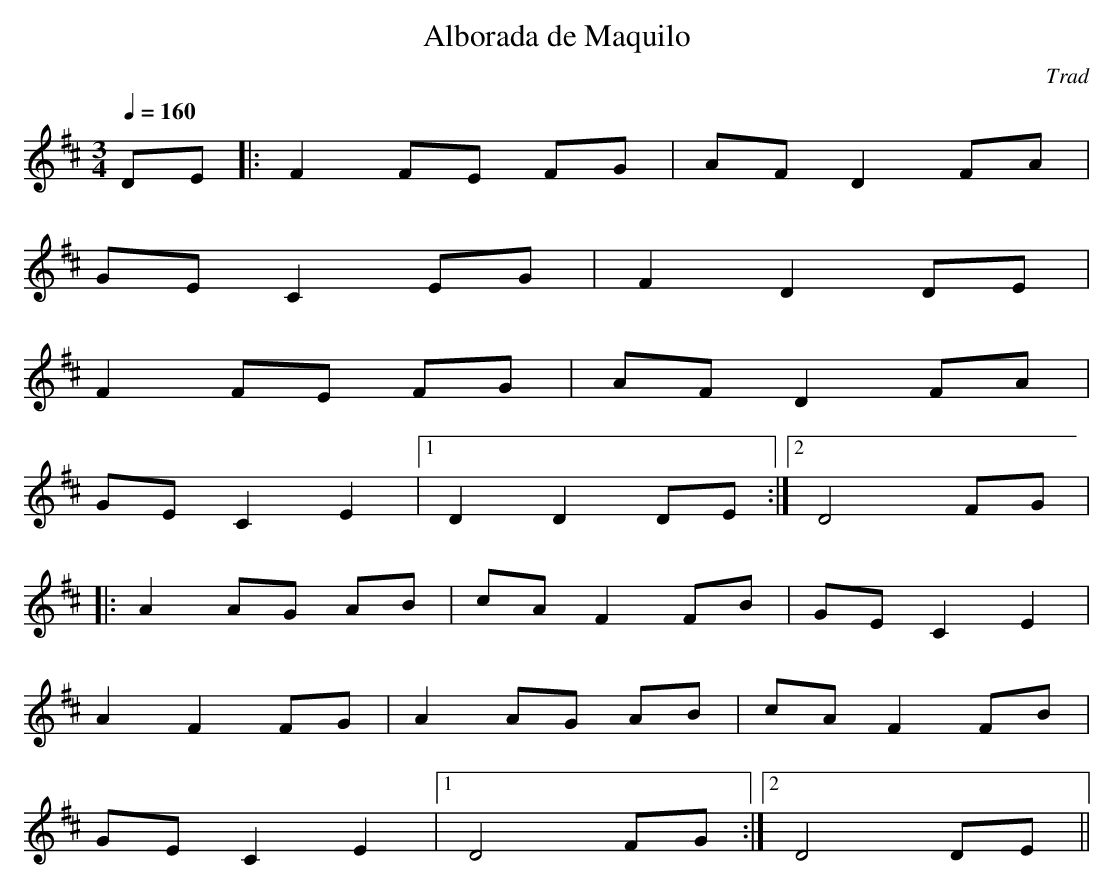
X:1
T:Alborada de Maquilo
C:Trad
M:3/4
Q:1/4=160
K:D
DE |: F2 FE FG | AF D2 FA |
GE C2 EG | F2 D2 DE |
F2 FE FG | AF D2 FA |
GE C2 E2 |[1 D2D2 DE :|[2  D4 FG |
|: A2 AG AB | cA F2 FB | GE C2 E2 |
A2 F2 FG | A2 AG AB | cA F2 FB |
GE C2 E2 |[1 D4 FG :|[2 D4 DE ||
